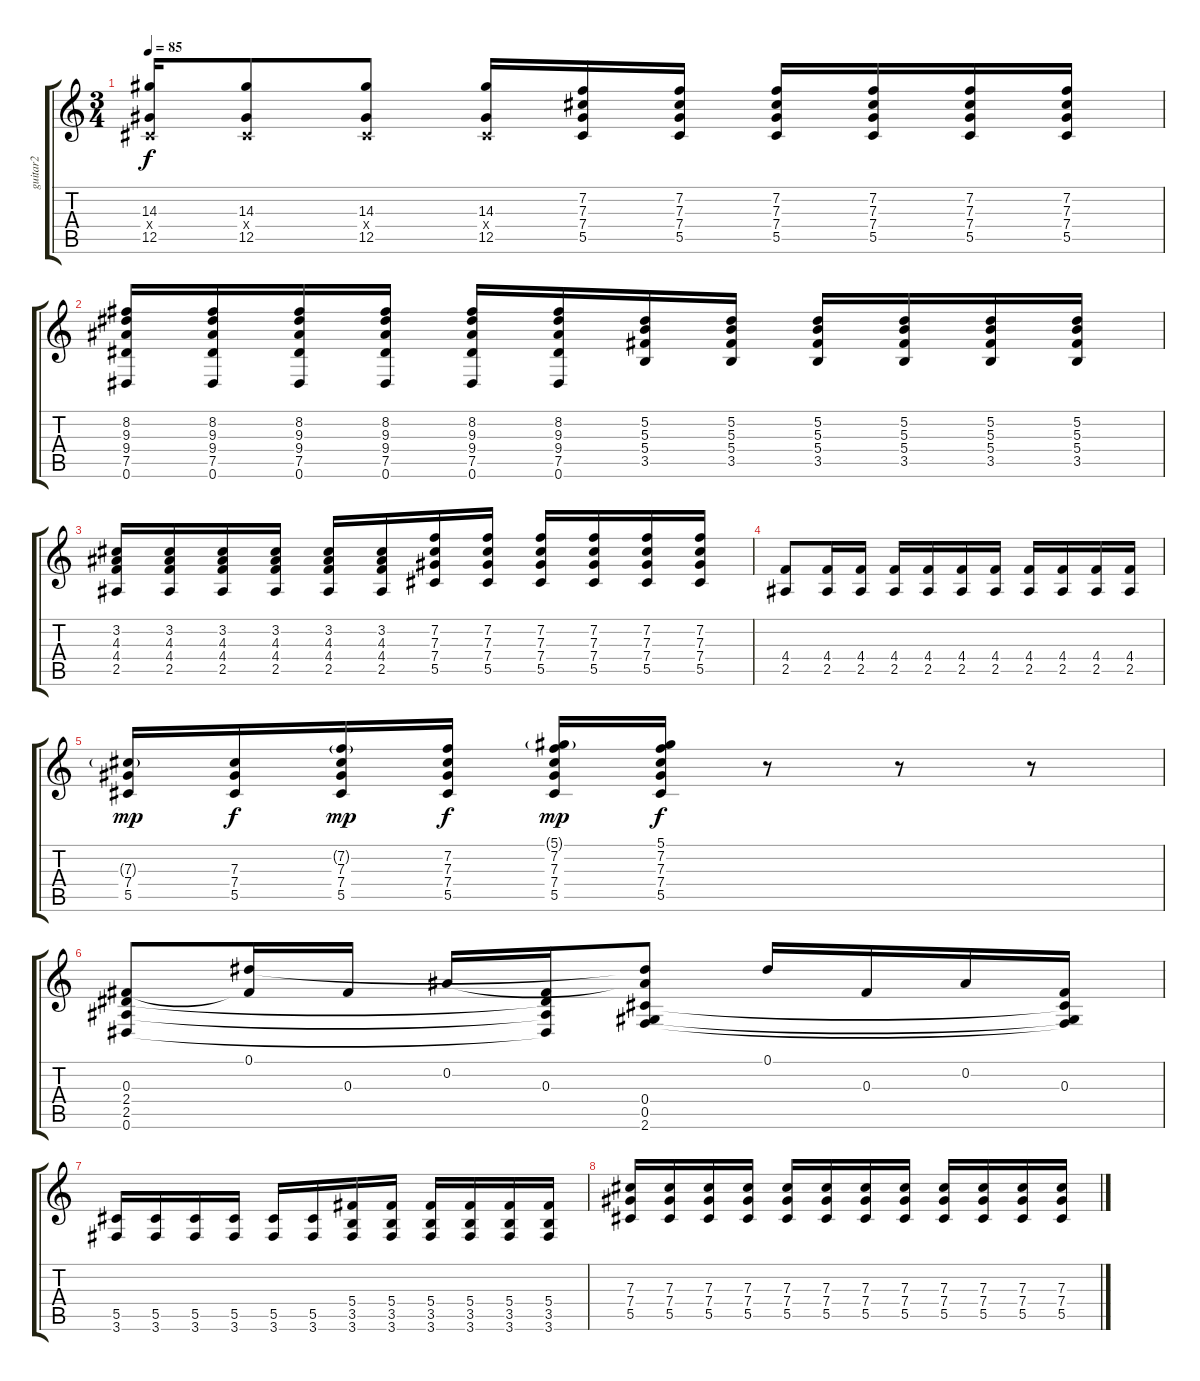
\track ("guitar2" "guitar2") {instrument overdrivenguitar}
\staff {score tabs}
\tuning (Eb4 Bb3 Gb3 Db3 Ab2 Eb2) {hide}
\ts (3 4)
\tempo 85
\clef g2
\ks c
(14.3 0.4{x} 12.5).16{dy f} (14.3 0.4{x} 12.5).8 (14.3 0.4{x} 12.5).8 (14.3 0.4{x} 12.5).16 (7.2 7.3 7.4 5.5).16 (7.2 7.3 7.4 5.5).16 (7.2 7.3 7.4 5.5).16 (7.2 7.3 7.4 5.5).16 (7.2 7.3 7.4 5.5).16 (7.2 7.3 7.4 5.5).16 |
(8.2 9.3 9.4 7.5 0.6).16 (8.2 9.3 9.4 7.5 0.6).16 (8.2 9.3 9.4 7.5 0.6).16 (8.2 9.3 9.4 7.5 0.6).16 (8.2 9.3 9.4 7.5 0.6).16 (8.2 9.3 9.4 7.5 0.6).16 (5.2 5.3 5.4 3.5).16 (5.2 5.3 5.4 3.5).16 (5.2 5.3 5.4 3.5).16 (5.2 5.3 5.4 3.5).16 (5.2 5.3 5.4 3.5).16 (5.2 5.3 5.4 3.5).16 |
(3.2 4.3 4.4 2.5).16 (3.2 4.3 4.4 2.5).16 (3.2 4.3 4.4 2.5).16 (3.2 4.3 4.4 2.5).16 (3.2 4.3 4.4 2.5).16 (3.2 4.3 4.4 2.5).16 (7.2 7.3 7.4 5.5).16 (7.2 7.3 7.4 5.5).16 (7.2 7.3 7.4 5.5).16 (7.2 7.3 7.4 5.5).16 (7.2 7.3 7.4 5.5).16 (7.2 7.3 7.4 5.5).16 |
(4.4 2.5).8 (4.4 2.5).16 (4.4 2.5).16 (4.4 2.5).16 (4.4 2.5).16 (4.4 2.5).16 (4.4 2.5).16 (4.4 2.5).16 (4.4 2.5).16 (4.4 2.5).16 (4.4 2.5).16 |
(7.3{g} 7.4 5.5).16{dy mp} (7.3 7.4 5.5).16{dy f} (7.2{g} 7.3 7.4 5.5).16{dy mp} (7.2 7.3 7.4 5.5).16{dy f} (5.1{g} 7.2 7.3 7.4 5.5).16{dy mp} (5.1 7.2 7.3 7.4 5.5).16{dy f} r.8 r.8 r.8 |
(0.3 2.4 2.5 0.6).8 (0.1 0.3{t}).16 0.3.16 0.2.16 (0.3 2.4{t} 2.5{t} 0.6{t}).16 (0.1{t} 0.2{t} 0.4 0.5 2.6).8 0.1.16 0.3.16 0.2.16 (0.3 0.4{t} 0.5{t} 2.6{t}).16 |
(5.5 3.6).16 (5.5 3.6).16 (5.5 3.6).16 (5.5 3.6).16 (5.5 3.6).16 (5.5 3.6).16 (5.4 3.5 3.6).16 (5.4 3.5 3.6).16 (5.4 3.5 3.6).16 (5.4 3.5 3.6).16 (5.4 3.5 3.6).16 (5.4 3.5 3.6).16 |
(7.3 7.4 5.5).16 (7.3 7.4 5.5).16 (7.3 7.4 5.5).16 (7.3 7.4 5.5).16 (7.3 7.4 5.5).16 (7.3 7.4 5.5).16 (7.3 7.4 5.5).16 (7.3 7.4 5.5).16 (7.3 7.4 5.5).16 (7.3 7.4 5.5).16 (7.3 7.4 5.5).16 (7.3 7.4 5.5).16
